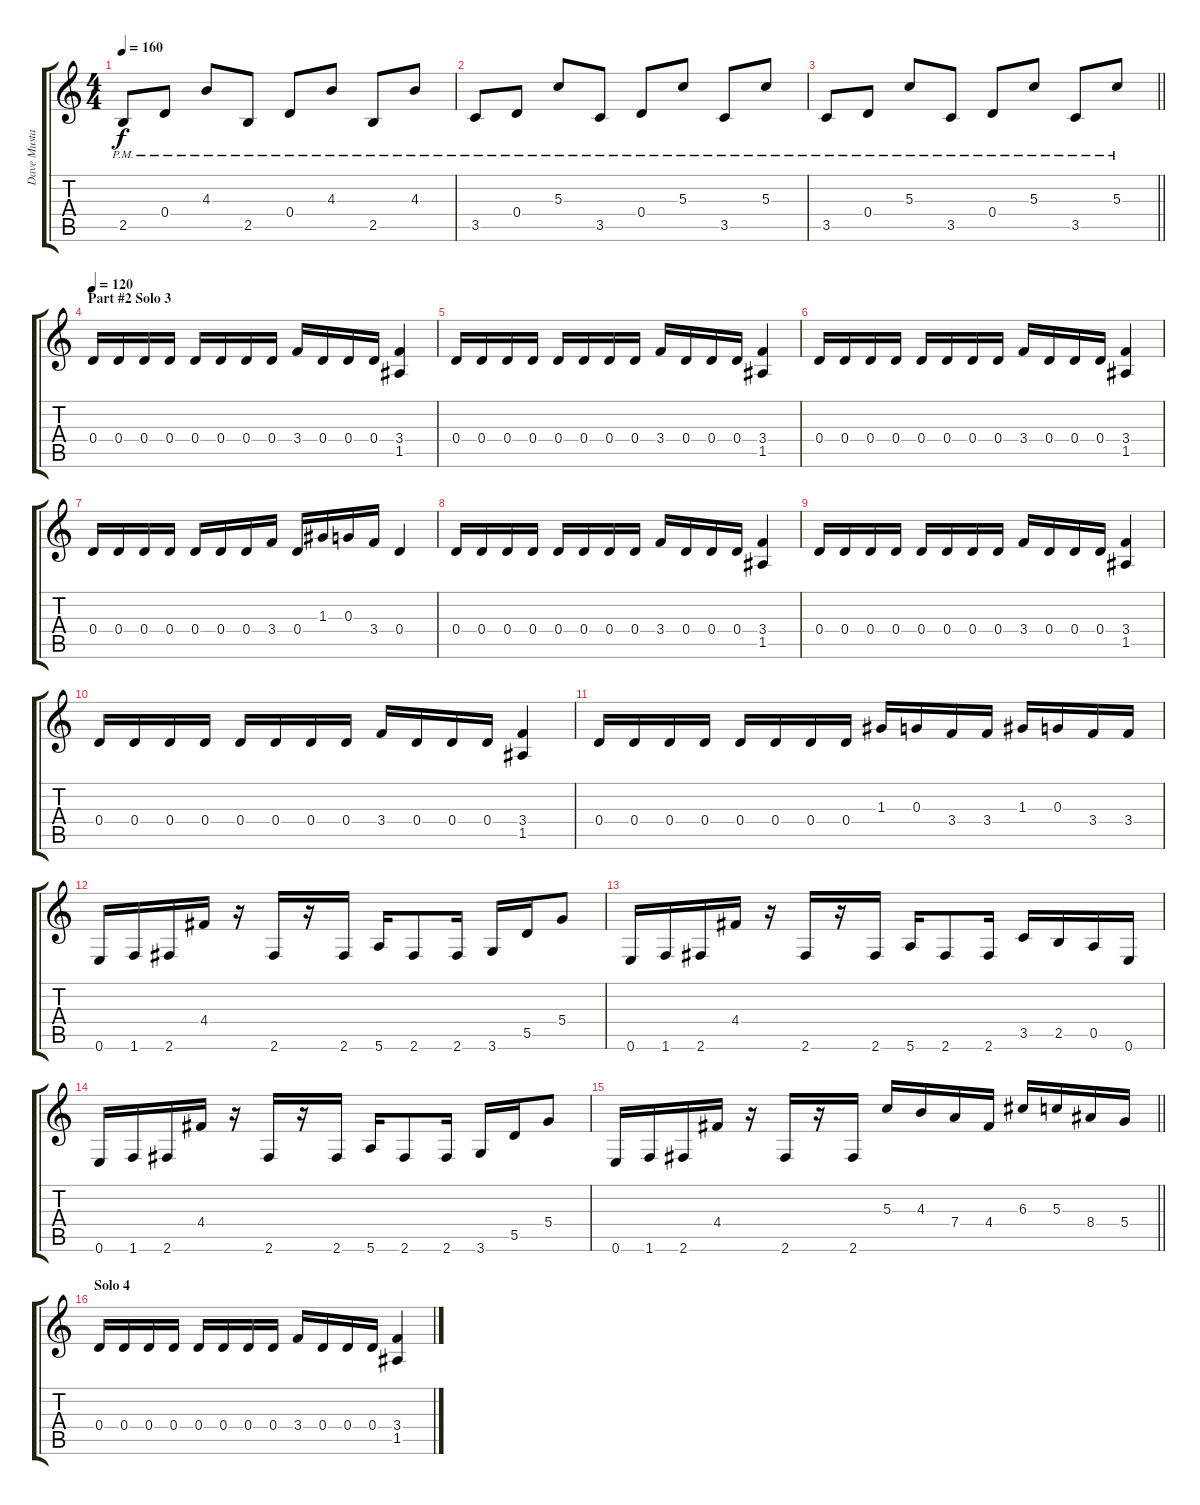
\track ("Dave Mustaine" "Dave Musta") {instrument distortionguitar}
\staff {score tabs}
\tuning (E4 B3 G3 D3 A2 E2) {hide}
\ts (4 4)
\tempo 160
\clef g2
\ks c
2.5{pm}.8{dy f} 0.4{pm}.8 4.3{pm}.8 2.5{pm}.8 0.4{pm}.8 4.3{pm}.8 2.5{pm}.8 4.3{pm}.8 |
3.5{pm}.8 0.4{pm}.8 5.3{pm}.8 3.5{pm}.8 0.4{pm}.8 5.3{pm}.8 3.5{pm}.8 5.3{pm}.8 |
\barLineRight lightlight
3.5{pm}.8 0.4{pm}.8 5.3{pm}.8 3.5{pm}.8 0.4{pm}.8 5.3{pm}.8 3.5{pm}.8 5.3{pm}.8 |
\section ("" "Part #2 Solo 3")
\tempo 120
0.4.16 0.4.16 0.4.16 0.4.16 0.4.16 0.4.16 0.4.16 0.4.16 3.4.16 0.4.16 0.4.16 0.4.16 (3.4 1.5).4 |
0.4.16 0.4.16 0.4.16 0.4.16 0.4.16 0.4.16 0.4.16 0.4.16 3.4.16 0.4.16 0.4.16 0.4.16 (3.4 1.5).4 |
0.4.16 0.4.16 0.4.16 0.4.16 0.4.16 0.4.16 0.4.16 0.4.16 3.4.16 0.4.16 0.4.16 0.4.16 (3.4 1.5).4 |
0.4.16 0.4.16 0.4.16 0.4.16 0.4.16 0.4.16 0.4.16 3.4.16 0.4.16 1.3.16 0.3.16 3.4.16 0.4.4 |
0.4.16 0.4.16 0.4.16 0.4.16 0.4.16 0.4.16 0.4.16 0.4.16 3.4.16 0.4.16 0.4.16 0.4.16 (3.4 1.5).4 |
0.4.16 0.4.16 0.4.16 0.4.16 0.4.16 0.4.16 0.4.16 0.4.16 3.4.16 0.4.16 0.4.16 0.4.16 (3.4 1.5).4 |
0.4.16 0.4.16 0.4.16 0.4.16 0.4.16 0.4.16 0.4.16 0.4.16 3.4.16 0.4.16 0.4.16 0.4.16 (3.4 1.5).4 |
0.4.16 0.4.16 0.4.16 0.4.16 0.4.16 0.4.16 0.4.16 0.4.16 1.3.16 0.3.16 3.4.16 3.4.16 1.3.16 0.3.16 3.4.16 3.4.16 |
0.6.16 1.6.16 2.6.16 4.4.16 r.16 2.6.16 r.16 2.6.16 5.6.16 2.6.8 2.6.16 3.6.16 5.5.16 5.4.8 |
0.6.16 1.6.16 2.6.16 4.4.16 r.16 2.6.16 r.16 2.6.16 5.6.16 2.6.8 2.6.16 3.5.16 2.5.16 0.5.16 0.6.16 |
0.6.16 1.6.16 2.6.16 4.4.16 r.16 2.6.16 r.16 2.6.16 5.6.16 2.6.8 2.6.16 3.6.16 5.5.16 5.4.8 |
\barLineRight lightlight
0.6.16 1.6.16 2.6.16 4.4.16 r.16 2.6.16 r.16 2.6.16 5.3.16 4.3.16 7.4.16 4.4.16 6.3.16 5.3.16 8.4.16 5.4.16 |
\section ("" "Solo 4")
0.4.16 0.4.16 0.4.16 0.4.16 0.4.16 0.4.16 0.4.16 0.4.16 3.4.16 0.4.16 0.4.16 0.4.16 (3.4 1.5).4
